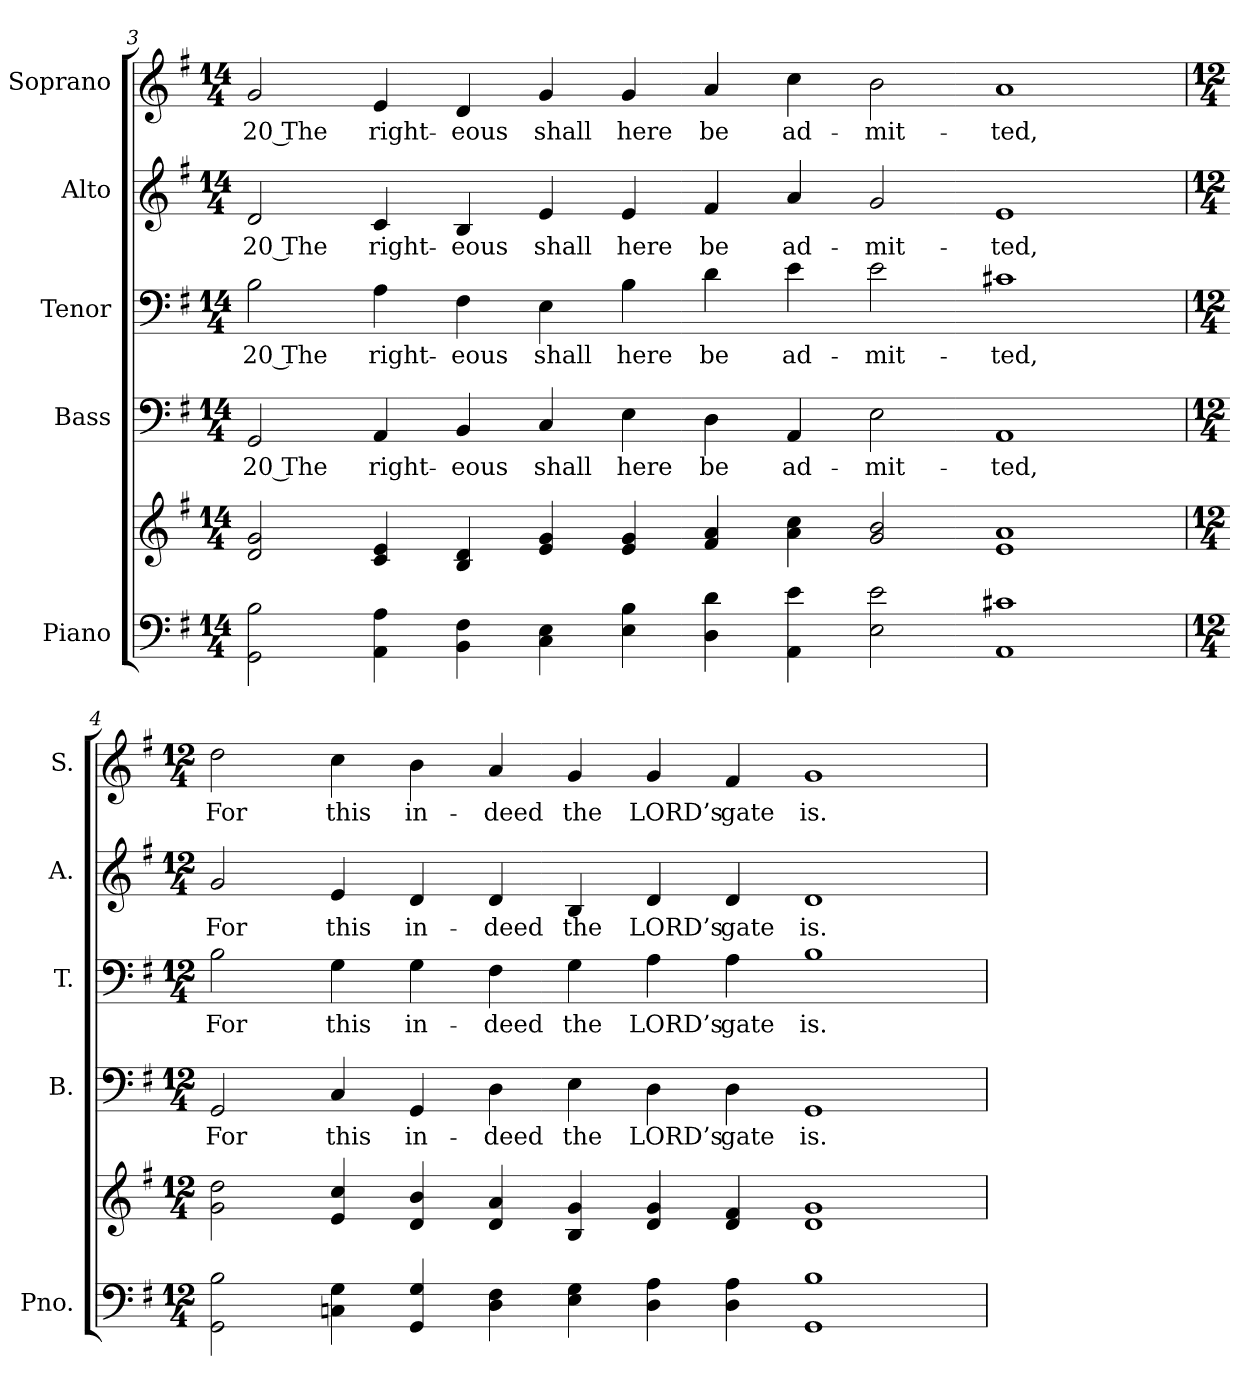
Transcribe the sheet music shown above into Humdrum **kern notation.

**kern	**kern	**kern	**text	**kern	**text	**kern	**text	**kern	**text
*part5	*part5	*part4	*part4	*part3	*part3	*part2	*part2	*part1	*part1
*staff6	*staff5	*staff4	*staff4	*staff3	*staff3	*staff2	*staff2	*staff1	*staff1
*I"Piano	*	*I"Bass	*	*I"Tenor	*	*I"Alto	*	*I"Soprano	*
*I'Pno.	*	*I'B.	*	*I'T.	*	*I'A.	*	*I'S.	*
!!LO:PB:g=z
*clefF4	*clefG2	*clefF4	*	*clefF4	*	*clefG2	*	*clefG2	*
*k[f#]	*k[f#]	*k[f#]	*	*k[f#]	*	*k[f#]	*	*k[f#]	*
*G:	*G:	*G:	*	*G:	*	*G:	*	*G:	*
*M14/4	*M14/4	*M14/4	*	*M14/4	*	*M14/4	*	*M14/4	*
=3	=3	=3	=3	=3	=3	=3	=3	=3	=3
!	!	!	!LO:LY:b:color=#000000	!	!	!	!	!	!
!	!	!	!	!	!LO:LY:b:color=#000000	!	!	!	!
!	!	!	!	!	!	!	!LO:LY:b:color=#000000	!	!
!	!	!	!	!	!	!	!	!	!LO:LY:b:color=#000000
2GGi\ 2Bi	2di/ 2gi	2GGi/	20 The	2Bi\	20 The	2di/	20 The	2gi/	20 The
!	!	!	!LO:LY:b:color=#000000	!	!	!	!	!	!
!	!	!	!	!	!LO:LY:b:color=#000000	!	!	!	!
!	!	!	!	!	!	!	!LO:LY:b:color=#000000	!	!
!	!	!	!	!	!	!	!	!	!LO:LY:b:color=#000000
4AAi\ 4Ai	4ci/ 4ei	4AAi/	right-	4Ai\	right-	4ci/	right-	4ei/	right-
!	!	!	!LO:LY:b:color=#000000	!	!	!	!	!	!
!	!	!	!	!	!LO:LY:b:color=#000000	!	!	!	!
!	!	!	!	!	!	!	!LO:LY:b:color=#000000	!	!
!	!	!	!	!	!	!	!	!	!LO:LY:b:color=#000000
4BBi\ 4F#i	4Bi/ 4di	4BBi/	-eous	4F#i\	-eous	4Bi/	-eous	4di/	-eous
!	!	!	!LO:LY:b:color=#000000	!	!	!	!	!	!
!	!	!	!	!	!LO:LY:b:color=#000000	!	!	!	!
!	!	!	!	!	!	!	!LO:LY:b:color=#000000	!	!
!	!	!	!	!	!	!	!	!	!LO:LY:b:color=#000000
4Ci\ 4Ei	4ei/ 4gi	4Ci/	shall	4Ei\	shall	4ei/	shall	4gi/	shall
!	!	!	!LO:LY:b:color=#000000	!	!	!	!	!	!
!	!	!	!	!	!LO:LY:b:color=#000000	!	!	!	!
!	!	!	!	!	!	!	!LO:LY:b:color=#000000	!	!
!	!	!	!	!	!	!	!	!	!LO:LY:b:color=#000000
4Ei\ 4Bi	4ei/ 4gi	4Ei\	here	4Bi\	here	4ei/	here	4gi/	here
!	!	!	!LO:LY:b:color=#000000	!	!	!	!	!	!
!	!	!	!	!	!LO:LY:b:color=#000000	!	!	!	!
!	!	!	!	!	!	!	!LO:LY:b:color=#000000	!	!
!	!	!	!	!	!	!	!	!	!LO:LY:b:color=#000000
4Di\ 4di	4f#i/ 4ai	4Di\	be	4di\	be	4f#i/	be	4ai/	be
!	!	!	!LO:LY:b:color=#000000	!	!	!	!	!	!
!	!	!	!	!	!LO:LY:b:color=#000000	!	!	!	!
!	!	!	!	!	!	!	!LO:LY:b:color=#000000	!	!
!	!	!	!	!	!	!	!	!	!LO:LY:b:color=#000000
4AAi\ 4ei	4ai\ 4cci	4AAi/	ad-	4ei\	ad-	4ai/	ad-	4cci\	ad-
!	!	!	!LO:LY:b:color=#000000	!	!	!	!	!	!
!	!	!	!	!	!LO:LY:b:color=#000000	!	!	!	!
!	!	!	!	!	!	!	!LO:LY:b:color=#000000	!	!
!	!	!	!	!	!	!	!	!	!LO:LY:b:color=#000000
2Ei\ 2ei	2gi/ 2bi	2Ei\	-mit-	2ei\	-mit-	2gi/	-mit-	2bi\	-mit-
!	!	!	!LO:LY:b:color=#000000	!	!	!	!	!	!
!	!	!	!	!	!LO:LY:b:color=#000000	!	!	!	!
!	!	!	!	!	!	!	!LO:LY:b:color=#000000	!	!
!	!	!	!	!	!	!	!	!	!LO:LY:b:color=#000000
1AAi 1c#Xi	1ei 1ai	1AAi	-ted,	1c#Xi	-ted,	1ei	-ted,	1ai	-ted,
!!LO:PB:g=z
=4	=4	=4	=4	=4	=4	=4	=4	=4	=4
*M12/4	*M12/4	*M12/4	*	*M12/4	*	*M12/4	*	*M12/4	*
!	!	!	!LO:LY:b:color=#000000	!	!	!	!	!	!
!	!	!	!	!	!LO:LY:b:color=#000000	!	!	!	!
!	!	!	!	!	!	!	!LO:LY:b:color=#000000	!	!
!	!	!	!	!	!	!	!	!	!LO:LY:b:color=#000000
2GGi\ 2Bi	2gi\ 2ddi	2GGi/	For	2Bi\	For	2gi/	For	2ddi\	For
!	!	!	!LO:LY:b:color=#000000	!	!	!	!	!	!
!	!	!	!	!	!LO:LY:b:color=#000000	!	!	!	!
!	!	!	!	!	!	!	!LO:LY:b:color=#000000	!	!
!	!	!	!	!	!	!	!	!	!LO:LY:b:color=#000000
4Cni\ 4Gi	4ei/ 4cci	4Ci/	this	4Gi\	this	4ei/	this	4cci\	this
!	!	!	!LO:LY:b:color=#000000	!	!	!	!	!	!
!	!	!	!	!	!LO:LY:b:color=#000000	!	!	!	!
!	!	!	!	!	!	!	!LO:LY:b:color=#000000	!	!
!	!	!	!	!	!	!	!	!	!LO:LY:b:color=#000000
4GGi/ 4Gi	4di/ 4bi	4GGi/	in-	4Gi\	in-	4di/	in-	4bi\	in-
!	!	!	!LO:LY:b:color=#000000	!	!	!	!	!	!
!	!	!	!	!	!LO:LY:b:color=#000000	!	!	!	!
!	!	!	!	!	!	!	!LO:LY:b:color=#000000	!	!
!	!	!	!	!	!	!	!	!	!LO:LY:b:color=#000000
4Di\ 4F#i	4di/ 4ai	4Di\	-deed	4F#i\	-deed	4di/	-deed	4ai/	-deed
!	!	!	!LO:LY:b:color=#000000	!	!	!	!	!	!
!	!	!	!	!	!LO:LY:b:color=#000000	!	!	!	!
!	!	!	!	!	!	!	!LO:LY:b:color=#000000	!	!
!	!	!	!	!	!	!	!	!	!LO:LY:b:color=#000000
4Ei\ 4Gi	4Bi/ 4gi	4Ei\	the	4Gi\	the	4Bi/	the	4gi/	the
!	!	!	!LO:LY:b:color=#000000	!	!	!	!	!	!
!	!	!	!	!	!LO:LY:b:color=#000000	!	!	!	!
!	!	!	!	!	!	!	!LO:LY:b:color=#000000	!	!
!	!	!	!	!	!	!	!	!	!LO:LY:b:color=#000000
4Di\ 4Ai	4di/ 4gi	4Di\	LORD’s	4Ai\	LORD’s	4di/	LORD’s	4gi/	LORD’s
!	!	!	!LO:LY:b:color=#000000	!	!	!	!	!	!
!	!	!	!	!	!LO:LY:b:color=#000000	!	!	!	!
!	!	!	!	!	!	!	!LO:LY:b:color=#000000	!	!
!	!	!	!	!	!	!	!	!	!LO:LY:b:color=#000000
4Di\ 4Ai	4di/ 4f#i	4Di\	gate	4Ai\	gate	4di/	gate	4f#i/	gate
!	!	!	!LO:LY:b:color=#000000	!	!	!	!	!	!
!	!	!	!	!	!LO:LY:b:color=#000000	!	!	!	!
!	!	!	!	!	!	!	!LO:LY:b:color=#000000	!	!
!	!	!	!	!	!	!	!	!	!LO:LY:b:color=#000000
1GGi 1Bi	1di 1gi	1GGi	is.	1Bi	is.	1di	is.	1gi	is.
=	=	=	=	=	=	=	=	=	=
*-	*-	*-	*-	*-	*-	*-	*-	*-	*-
